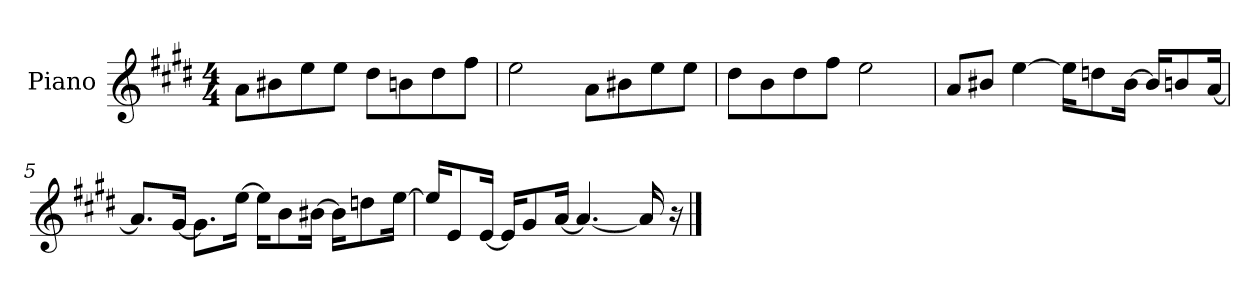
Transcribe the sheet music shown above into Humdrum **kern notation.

**kern
*part1
*staff1
*I"Piano
*I'P-no
*clefG2
*k[f#c#g#d#]
*M4/4
*MM90
=1
8a\L
8b#X\
8ee\
8ee\J
8dd#\L
8bn\
8dd#\
8ff#\J
=2
2ee\
8a\L
8b#X\
8ee\
8ee\J
=3
8dd#\L
8b\
8dd#\
8ff#\J
2ee\
=4
8a/L
8b#X/J
[4ee\
16ee\KL]
8ddn\
[16b#\Jk
16b#/KL]
8bn/
[16a/Jk
!!LO:LB:g=z
=5
8.a/L]
[16g#/Jk
8.g#\L]
[16ee\Jk
16ee\KL]
8b\
[16b#X\Jk
16b#\KL]
8ddn\
[16ee\Jk
=6
16ee/KL]
8e/
[16e/Jk
16e/KL]
8g#/
[16a/Jk
4.a/_
16a/]
16r
==
*-
